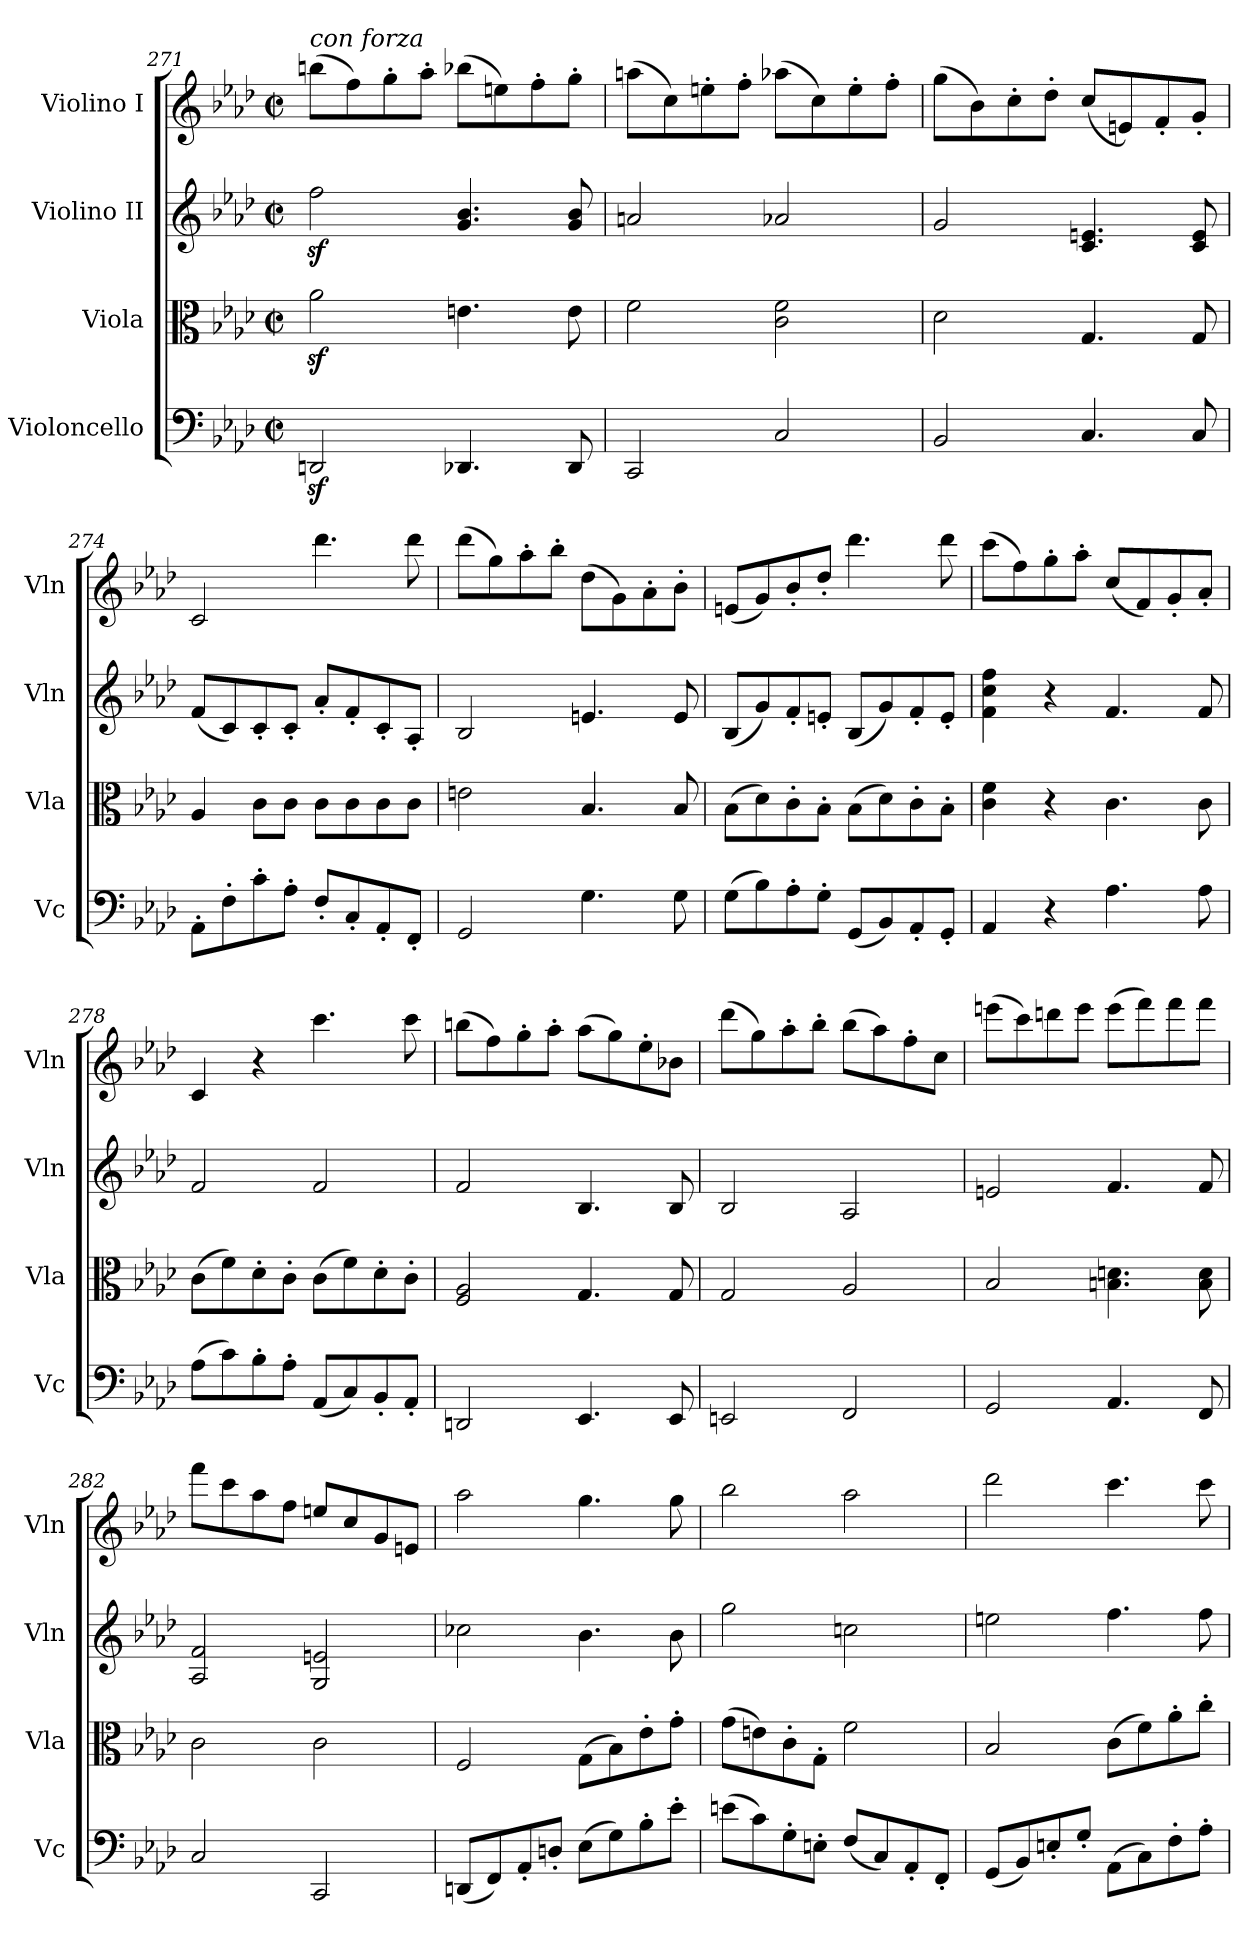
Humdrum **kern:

**kern	**dynam	**kern	**dynam	**kern	**dynam	**kern	**dynam
*part4	*part4	*part3	*part3	*part2	*part2	*part1	*part1
*staff4	*staff4	*staff3	*staff3	*staff2	*staff2	*staff1	*staff1
*I"Violoncello	*	*I"Viola	*	*I"Violino II	*	*I"Violino I	*
*I'Vc	*	*I'Vla	*	*I'Vln	*	*I'Vln	*
*clefF4	*	*clefC3	*	*clefG2	*	*clefG2	*
*k[b-e-a-d-]	*	*k[b-e-a-d-]	*	*k[b-e-a-d-]	*	*k[b-e-a-d-]	*
*M2/2	*	*M2/2	*	*M2/2	*	*M2/2	*
*met(c|)	*	*met(c|)	*	*met(c|)	*	*met(c|)	*
=271	=271	=271	=271	=271	=271	=271	=271
!	!	!	!	!	!	!LO:TX:a:i:t=con forza	!
2DDnz</	.	2a-z<\	.	2ffz<\	.	(8bbn\L	.
.	.	.	.	.	.	8ff\)	.
.	.	.	.	.	.	8gg'\	.
.	.	.	.	.	.	8aa-'\J	.
4.DD-X/	.	4.en\	.	4.g/ 4.b-/	.	(8bb-X\L	.
.	.	.	.	.	.	8een\)	.
.	.	.	.	.	.	8ff'\	.
8DD-/	.	8e\	.	8g/ 8b-/	.	8gg'\J	.
=272	=272	=272	=272	=272	=272	=272	=272
2CC/	.	2f\	.	2an/	.	(8aan\L	.
.	.	.	.	.	.	8cc\)	.
.	.	.	.	.	.	8een'\	.
.	.	.	.	.	.	8ff'\J	.
2C/	.	2c\ 2f\	.	2a-X/	.	(8aa-X\L	.
.	.	.	.	.	.	8cc\)	.
.	.	.	.	.	.	8ee'\	.
.	.	.	.	.	.	8ff'\J	.
!!LO:LB:g=z
=273	=273	=273	=273	=273	=273	=273	=273
2BB-/	.	2d-\	.	2g/	.	(8gg\L	.
.	.	.	.	.	.	8b-\)	.
.	.	.	.	.	.	8cc'\	.
.	.	.	.	.	.	8dd-'\J	.
4.C/	.	4.G/	.	4.c/ 4.en/	.	(8cc/L	.
.	.	.	.	.	.	8en/)	.
.	.	.	.	.	.	8f'/	.
8C/	.	8G/	.	8c/ 8e/	.	8g'/J	.
=274	=274	=274	=274	=274	=274	=274	=274
8AA-'\L	.	4A-/	.	(8f/L	.	2c/	.
8F'\	.	.	.	8c/)	.	.	.
8c'\	.	8c\L	.	8c'/	.	.	.
8A-'\J	.	8c\J	.	8c'/J	.	.	.
8F'/L	.	8c\L	.	8a-'/L	.	4.ddd-\	.
8C'/	.	8c\	.	8f'/	.	.	.
8AA-'/	.	8c\	.	8c'/	.	.	.
8FF'/J	.	8c\J	.	8A-'/J	.	8ddd-\	.
=275	=275	=275	=275	=275	=275	=275	=275
2GG/	.	2en\	.	2B-/	.	(8ddd-\L	.
.	.	.	.	.	.	8gg\)	.
.	.	.	.	.	.	8aa-'\	.
.	.	.	.	.	.	8bb-'\J	.
4.G\	.	4.B-/	.	4.en/	.	(8dd-\L	.
.	.	.	.	.	.	8g\)	.
.	.	.	.	.	.	8a-'\	.
8G\	.	8B-/	.	8e/	.	8b-'\J	.
=276	=276	=276	=276	=276	=276	=276	=276
(8G\L	.	(8B-\L	.	(8B-/L	.	(8en/L	.
8B-\)	.	8d-\)	.	8g/)	.	8g/)	.
8A-'\	.	8c'\	.	8f'/	.	8b-'/	.
8G'\J	.	8B-'\J	.	8en'/J	.	8dd-'/J	.
(8GG/L	.	(8B-\L	.	(8B-/L	.	4.ddd-\	.
8BB-/)	.	8d-\)	.	8g/)	.	.	.
8AA-'/	.	8c'\	.	8f'/	.	.	.
8GG'/J	.	8B-'\J	.	8e'/J	.	8ddd-\	.
=277	=277	=277	=277	=277	=277	=277	=277
4AA-/	.	4c\ 4f\	.	4f\ 4cc\ 4ff\	.	(8ccc\L	.
.	.	.	.	.	.	8ff\)	.
4r	.	4r	.	4r	.	8gg'\	.
.	.	.	.	.	.	8aa-'\J	.
4.A-\	.	4.c\	.	4.f/	.	(8cc/L	.
.	.	.	.	.	.	8f/)	.
.	.	.	.	.	.	8g'/	.
8A-\	.	8c\	.	8f/	.	8a-'/J	.
!!LO:LB:g=z
=278	=278	=278	=278	=278	=278	=278	=278
(8A-\L	.	(8c\L	.	2f/	.	4c/	.
8c\)	.	8f\)	.	.	.	.	.
8B-'\	.	8d-'\	.	.	.	4r	.
8A-'\J	.	8c'\J	.	.	.	.	.
(8AA-/L	.	(8c\L	.	2f/	.	4.ccc\	.
8C/)	.	8f\)	.	.	.	.	.
8BB-'/	.	8d-'\	.	.	.	.	.
8AA-'/J	.	8c'\J	.	.	.	8ccc\	.
=279	=279	=279	=279	=279	=279	=279	=279
2DDn/	.	2F/ 2A-/	.	2f/	.	(8bbn\L	.
.	.	.	.	.	.	8ff\)	.
.	.	.	.	.	.	8gg'\	.
.	.	.	.	.	.	8aa-'\J	.
4.EE-/	.	4.G/	.	4.B-/	.	(8aa-\L	.
.	.	.	.	.	.	8gg\)	.
.	.	.	.	.	.	8ee-'\	.
8EE-/	.	8G/	.	8B-/	.	8b-X\J	.
=280	=280	=280	=280	=280	=280	=280	=280
2EEn/	.	2G/	.	2B-/	.	(8ddd-\L	.
.	.	.	.	.	.	8gg\)	.
.	.	.	.	.	.	8aa-'\	.
.	.	.	.	.	.	8bb-'\J	.
2FF/	.	2A-/	.	2A-/	.	(8bb-\L	.
.	.	.	.	.	.	8aa-\)	.
.	.	.	.	.	.	8ff'\	.
.	.	.	.	.	.	8cc\J	.
=281	=281	=281	=281	=281	=281	=281	=281
2GG/	.	2B-/	.	2en/	.	(8eeen\L	.
.	.	.	.	.	.	8ccc\)	.
.	.	.	.	.	.	8dddn\	.
.	.	.	.	.	.	8eee\J	.
!	!LO:DY:b	!	!LO:DY:b	!	!LO:DY:b	!	!LO:DY:b
4.AA-/	other-dynamics	4.Bn\ 4.dn\	other-dynamics	4.f/	other-dynamics	(8eee\L	other-dynamics
.	.	.	.	.	.	8fff\)	.
.	.	.	.	.	.	8fff\	.
8FF/	.	8B\ 8d\	.	8f/	.	8fff\J	.
!!LO:PB:g=z
=282	=282	=282	=282	=282	=282	=282	=282
2C/	.	2c\	.	2A-/ 2f/	.	8fff\L	.
.	.	.	.	.	.	8ccc\	.
.	.	.	.	.	.	8aa-\	.
.	.	.	.	.	.	8ff\J	.
2CC/	.	2c\	.	2G/ 2en/	.	8een/L	.
.	.	.	.	.	.	8cc/	.
.	.	.	.	.	.	8g/	.
.	.	.	.	.	.	8en/J	.
=283	=283	=283	=283	=283	=283	=283	=283
(8DDn/L	.	2F/	.	2cc-X\	.	2aa-\	.
8FF/)	.	.	.	.	.	.	.
8AA-'/	.	.	.	.	.	.	.
8Dn'/J	.	.	.	.	.	.	.
(8E-\L	.	(8G\L	.	4.b-\	.	4.gg\	.
8G\)	.	8B-\)	.	.	.	.	.
8B-'\	.	8e-'\	.	.	.	.	.
8e-'\J	.	8g'\J	.	8b-\	.	8gg\	.
=284	=284	=284	=284	=284	=284	=284	=284
(8en\L	.	(8g\L	.	2gg\	.	2bb-\	.
8c\)	.	8en\)	.	.	.	.	.
8G'\	.	8c'\	.	.	.	.	.
8En'\J	.	8G'\J	.	.	.	.	.
(8F/L	.	2f\	.	2ccn\	.	2aa-\	.
8C/)	.	.	.	.	.	.	.
8AA-'/	.	.	.	.	.	.	.
8FF'/J	.	.	.	.	.	.	.
=285	=285	=285	=285	=285	=285	=285	=285
(8GG/L	.	2B-/	.	2een\	.	2ddd-\	.
8BB-/)	.	.	.	.	.	.	.
8En'/	.	.	.	.	.	.	.
8G'/J	.	.	.	.	.	.	.
(8AA-\L	.	(8c\L	.	4.ff\	.	4.ccc\	.
8C\)	.	8f\)	.	.	.	.	.
8F'\	.	8a-'\	.	.	.	.	.
8A-'\J	.	8cc'\J	.	8ff\	.	8ccc\	.
=	=	=	=	=	=	=	=
*-	*-	*-	*-	*-	*-	*-	*-
